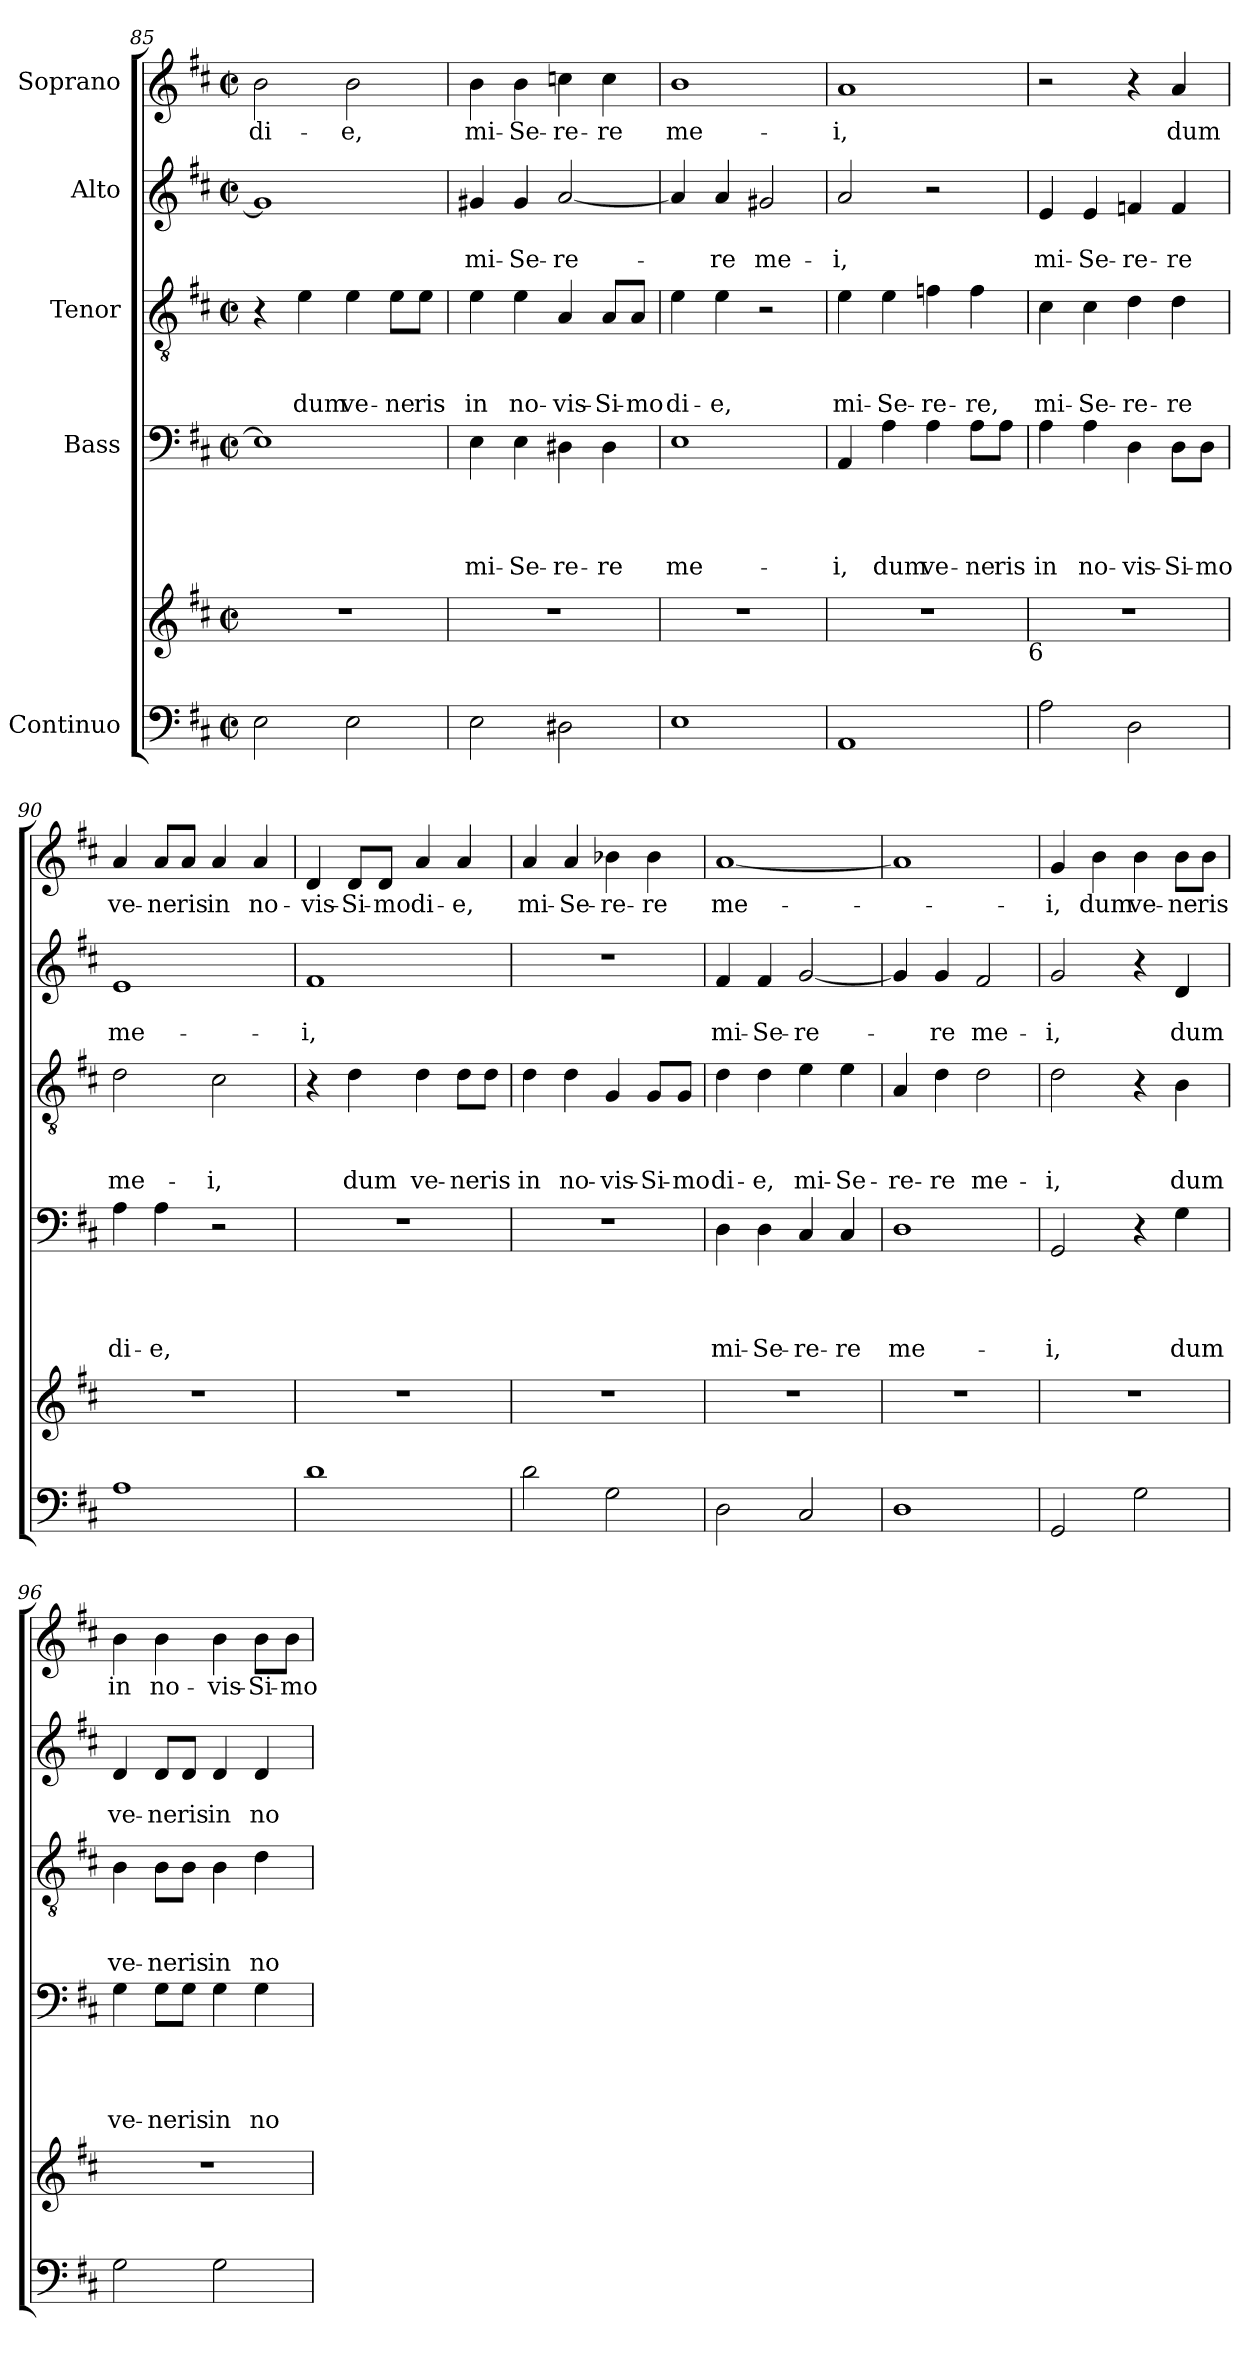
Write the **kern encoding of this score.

**kern	**kern	**kern	**text	**text	**text	**text	**kern	**text	**text	**text	**kern	**text	**text	**kern	**text
*part5	*part5	*part4	*part4	*part4	*part4	*part4	*part3	*part3	*part3	*part3	*part2	*part2	*part2	*part1	*part1
*staff6	*staff5	*staff4	*staff4	*staff4	*staff4	*staff4	*staff3	*staff3	*staff3	*staff3	*staff2	*staff2	*staff2	*staff1	*staff1
*I"Continuo	*	*I"Bass	*	*	*	*	*I"Tenor	*	*	*	*I"Alto	*	*	*I"Soprano	*
*clefF4	*clefG2	*clefF4	*	*	*	*	*clefGv2	*	*	*	*clefG2	*	*	*clefG2	*
*k[f#c#]	*k[f#c#]	*k[f#c#]	*	*	*	*	*k[f#c#]	*	*	*	*k[f#c#]	*	*	*k[f#c#]	*
*D:	*D:	*D:	*	*	*	*	*D:	*	*	*	*D:	*	*	*D:	*
*M2/2	*M2/2	*M2/2	*	*	*	*	*M2/2	*	*	*	*M2/2	*	*	*M2/2	*
*met(c|)	*met(c|)	*met(c|)	*	*	*	*	*met(c|)	*	*	*	*met(c|)	*	*	*met(c|)	*
=85	=85	=85	=85	=85	=85	=85	=85	=85	=85	=85	=85	=85	=85	=85	=85
!	!	!	!	!	!	!	!	!	!	!	!	!	!	!	!LO:LY:b
2E\	1r	1E]	.	.	.	.	4r	.	.	.	1g#]	.	.	2b\	di-
!	!	!	!	!	!	!	!	!	!	!LO:LY:b	!	!	!	!	!
.	.	.	.	.	.	.	4e\	.	.	dum	.	.	.	.	.
!	!	!	!	!	!	!	!	!	!	!LO:LY:b	!	!	!	!	!LO:LY:b
2E\	.	.	.	.	.	.	4e\	.	.	ve-	.	.	.	2b\	-e,
!	!	!	!	!	!	!	!	!	!	!LO:LY:b	!	!	!	!	!
.	.	.	.	.	.	.	8e\L	.	.	-ne	.	.	.	.	.
!	!	!	!	!	!	!	!	!	!	!LO:LY:b	!	!	!	!	!
.	.	.	.	.	.	.	8e\J	.	.	ris	.	.	.	.	.
=86	=86	=86	=86	=86	=86	=86	=86	=86	=86	=86	=86	=86	=86	=86	=86
!	!	!	!	!	!	!LO:LY:b	!	!	!	!LO:LY:b	!	!	!LO:LY:b	!	!LO:LY:b
2E\	1r	4E\	.	.	.	mi-	4e\	.	.	in	4g#X/	.	mi-	4b\	mi-
!	!	!	!	!	!	!LO:LY:b	!	!	!	!LO:LY:b	!	!	!LO:LY:b	!	!LO:LY:b
.	.	4E\	.	.	.	-Se-	4e\	.	.	no-	4g#/	.	-Se-	4b\	-Se-
!	!	!	!	!	!	!LO:LY:b	!	!	!	!LO:LY:b	!	!	!LO:LY:b	!	!LO:LY:b
2D#X\	.	4D#X\	.	.	.	-re-	4A/	.	.	-vis-	[<2a/	.	-re-	4ccn\	-re-
!	!	!	!	!	!	!LO:LY:b	!	!	!	!LO:LY:b	!	!	!	!	!LO:LY:b
.	.	4D#\	.	.	.	-re	8A/L	.	.	-Si-	.	.	.	4cc\	-re
!	!	!	!	!	!	!	!	!	!	!LO:LY:b	!	!	!	!	!
.	.	.	.	.	.	.	8A/J	.	.	-mo	.	.	.	.	.
=87	=87	=87	=87	=87	=87	=87	=87	=87	=87	=87	=87	=87	=87	=87	=87
!	!	!	!	!	!	!LO:LY:b	!	!	!	!LO:LY:b	!	!	!	!	!LO:LY:b
1E>	1r	1E	.	.	.	me-	4e\	.	.	di-	4a/]	.	.	1b	me-
!	!	!	!	!	!	!	!	!	!	!LO:LY:b	!	!	!LO:LY:b	!	!
.	.	.	.	.	.	.	4e\	.	.	-e,	4a/	.	-re	.	.
!	!	!	!	!	!	!	!	!	!	!	!	!	!LO:LY:b	!	!
.	.	.	.	.	.	.	2r	.	.	.	2g#X/	.	me-	.	.
=88	=88	=88	=88	=88	=88	=88	=88	=88	=88	=88	=88	=88	=88	=88	=88
!	!	!	!	!	!	!LO:LY:b	!	!	!	!LO:LY:b	!	!	!LO:LY:b	!	!LO:LY:b
1AA	1r	4AA/	.	.	.	-i,	4e\	.	.	mi-	2a/	.	-i,	1a	-i,
!	!	!	!	!	!	!LO:LY:b	!	!	!	!LO:LY:b	!	!	!	!	!
.	.	4A\	.	.	.	dum	4e\	.	.	-Se-	.	.	.	.	.
!	!	!	!	!	!	!LO:LY:b	!	!	!	!LO:LY:b	!	!	!	!	!
.	.	4A\	.	.	.	ve-	4fn\	.	.	-re-	2r	.	.	.	.
!	!	!	!	!	!	!LO:LY:b	!	!	!	!LO:LY:b	!	!	!	!	!
.	.	8A\L	.	.	.	-ne	4f\	.	.	-re,	.	.	.	.	.
!	!	!	!	!	!	!LO:LY:b	!	!	!	!	!	!	!	!	!
.	.	8A\J	.	.	.	ris	.	.	.	.	.	.	.	.	.
!	!LO:TX:b:t=6	!	!	!	!	!	!	!	!	!	!	!	!	!	!
!!LO:LB:g=z
=89	=89	=89	=89	=89	=89	=89	=89	=89	=89	=89	=89	=89	=89	=89	=89
!	!	!	!	!	!	!LO:LY:b	!	!	!	!LO:LY:b	!	!	!LO:LY:b	!	!
2A\	1r	4A\	.	.	.	in	4c#\	.	.	mi-	4e/	.	mi-	2r	.
!	!	!	!	!	!	!LO:LY:b	!	!	!	!LO:LY:b	!	!	!LO:LY:b	!	!
.	.	4A\	.	.	.	no-	4c#\	.	.	-Se-	4e/	.	-Se-	.	.
!	!	!	!	!	!	!LO:LY:b	!	!	!	!LO:LY:b	!	!	!LO:LY:b	!	!
2D\	.	4D\	.	.	.	-vis-	4d\	.	.	-re-	4fn/	.	-re-	4r	.
!	!	!	!	!	!	!LO:LY:b	!	!	!	!LO:LY:b	!	!	!LO:LY:b	!	!LO:LY:b
.	.	8D\L	.	.	.	-Si-	4d\	.	.	-re	4f/	.	-re	4a/	dum
!	!	!	!	!	!	!LO:LY:b	!	!	!	!	!	!	!	!	!
.	.	8D\J	.	.	.	-mo	.	.	.	.	.	.	.	.	.
=90	=90	=90	=90	=90	=90	=90	=90	=90	=90	=90	=90	=90	=90	=90	=90
!	!	!	!	!	!	!LO:LY:b	!	!	!	!LO:LY:b	!	!	!LO:LY:b	!	!LO:LY:b
1A	1r	4A\	.	.	.	di-	2d\	.	.	me-	1e	.	me-	4a/	ve-
!	!	!	!	!	!	!LO:LY:b	!	!	!	!	!	!	!	!	!LO:LY:b
.	.	4A\	.	.	.	-e,	.	.	.	.	.	.	.	8a/L	-ne
!	!	!	!	!	!	!	!	!	!	!	!	!	!	!	!LO:LY:b
.	.	.	.	.	.	.	.	.	.	.	.	.	.	8a/J	ris
!	!	!	!	!	!	!	!	!	!	!LO:LY:b	!	!	!	!	!LO:LY:b
.	.	2r	.	.	.	.	2c#\	.	.	-i,	.	.	.	4a/	in
!	!	!	!	!	!	!	!	!	!	!	!	!	!	!	!LO:LY:b
.	.	.	.	.	.	.	.	.	.	.	.	.	.	4a/	no-
=91	=91	=91	=91	=91	=91	=91	=91	=91	=91	=91	=91	=91	=91	=91	=91
!	!	!	!	!	!	!	!	!	!	!	!	!	!LO:LY:b	!	!LO:LY:b
1d	1r	1r	.	.	.	.	4r	.	.	.	1f#i	.	-i,	4d/	-vis-
!	!	!	!	!	!	!	!	!	!	!LO:LY:b	!	!	!	!	!LO:LY:b
.	.	.	.	.	.	.	4d\	.	.	dum	.	.	.	8d/L	-Si-
!	!	!	!	!	!	!	!	!	!	!	!	!	!	!	!LO:LY:b
.	.	.	.	.	.	.	.	.	.	.	.	.	.	8d/J	-mo
!	!	!	!	!	!	!	!	!	!	!LO:LY:b	!	!	!	!	!LO:LY:b
.	.	.	.	.	.	.	4d\	.	.	ve-	.	.	.	4a/	di-
!	!	!	!	!	!	!	!	!	!	!LO:LY:b	!	!	!	!	!LO:LY:b
.	.	.	.	.	.	.	8d\L	.	.	-ne	.	.	.	4a/	-e,
!	!	!	!	!	!	!	!	!	!	!LO:LY:b	!	!	!	!	!
.	.	.	.	.	.	.	8d\J	.	.	ris	.	.	.	.	.
=92	=92	=92	=92	=92	=92	=92	=92	=92	=92	=92	=92	=92	=92	=92	=92
!	!	!	!	!	!	!	!	!	!	!LO:LY:b	!	!	!	!	!LO:LY:b
2d\	1r	1r	.	.	.	.	4d\	.	.	in	1r	.	.	4a/	mi-
!	!	!	!	!	!	!	!	!	!	!LO:LY:b	!	!	!	!	!LO:LY:b
.	.	.	.	.	.	.	4d\	.	.	no-	.	.	.	4a/	-Se-
!	!	!	!	!	!	!	!	!	!	!LO:LY:b	!	!	!	!	!LO:LY:b
2G\	.	.	.	.	.	.	4G/	.	.	-vis-	.	.	.	4b-X\	-re-
!	!	!	!	!	!	!	!	!	!	!LO:LY:b	!	!	!	!	!LO:LY:b
.	.	.	.	.	.	.	8G/L	.	.	-Si-	.	.	.	4b-\	-re
!	!	!	!	!	!	!	!	!	!	!LO:LY:b	!	!	!	!	!
.	.	.	.	.	.	.	8G/J	.	.	-mo	.	.	.	.	.
=93	=93	=93	=93	=93	=93	=93	=93	=93	=93	=93	=93	=93	=93	=93	=93
!	!	!	!	!	!	!LO:LY:b	!	!	!	!LO:LY:b	!	!	!LO:LY:b	!	!LO:LY:b
2D\	1r	4D\	.	.	.	mi-	4d\	.	.	di-	4f#/	.	mi-	[<1a	me-
!	!	!	!	!	!	!LO:LY:b	!	!	!	!LO:LY:b	!	!	!LO:LY:b	!	!
.	.	4D\	.	.	.	-Se-	4d\	.	.	-e,	4f#/	.	-Se-	.	.
!	!	!	!	!	!	!LO:LY:b	!	!	!	!LO:LY:b	!	!	!LO:LY:b	!	!
2C#/	.	4C#/	.	.	.	-re-	4e\	.	.	mi-	[<2g/	.	-re-	.	.
!	!	!	!	!	!	!LO:LY:b	!	!	!	!LO:LY:b	!	!	!	!	!
.	.	4C#/	.	.	.	-re	4e\	.	.	-Se-	.	.	.	.	.
=94	=94	=94	=94	=94	=94	=94	=94	=94	=94	=94	=94	=94	=94	=94	=94
!	!	!	!	!	!	!LO:LY:b	!	!	!	!LO:LY:b	!	!	!	!	!
1D>	1r	1D	.	.	.	me-	4A/	.	.	-re-	4g/]	.	.	1a]	.
!	!	!	!	!	!	!	!	!	!	!LO:LY:b	!	!	!LO:LY:b	!	!
.	.	.	.	.	.	.	4d\	.	.	-re	4g/	.	-re	.	.
!	!	!	!	!	!	!	!	!	!	!LO:LY:b	!	!	!LO:LY:b	!	!
.	.	.	.	.	.	.	2d\	.	.	me-	2f#/	.	me-	.	.
!!LO:PB:g=z
=95	=95	=95	=95	=95	=95	=95	=95	=95	=95	=95	=95	=95	=95	=95	=95
!	!	!	!	!	!	!LO:LY:b	!	!	!	!LO:LY:b	!	!	!LO:LY:b	!	!LO:LY:b
2GG/	1r	2GG/	.	.	.	-i,	2d\	.	.	-i,	2g/	.	-i,	4g/	-i,
!	!	!	!	!	!	!	!	!	!	!	!	!	!	!	!LO:LY:b
.	.	.	.	.	.	.	.	.	.	.	.	.	.	4b\	dum
!	!	!	!	!	!	!	!	!	!	!	!	!	!	!	!LO:LY:b
2G\	.	4r	.	.	.	.	4r	.	.	.	4r	.	.	4b\	ve-
!	!	!	!	!	!	!LO:LY:b	!	!	!	!LO:LY:b	!	!	!LO:LY:b	!	!LO:LY:b
.	.	4G\	.	.	.	dum	4B\	.	.	dum	4d/	.	dum	8b\L	-ne
!	!	!	!	!	!	!	!	!	!	!	!	!	!	!	!LO:LY:b
.	.	.	.	.	.	.	.	.	.	.	.	.	.	8b\J	ris
=96	=96	=96	=96	=96	=96	=96	=96	=96	=96	=96	=96	=96	=96	=96	=96
!	!	!	!	!	!	!LO:LY:b	!	!	!	!LO:LY:b	!	!	!LO:LY:b	!	!LO:LY:b
2G\	1r	4G\	.	.	.	ve-	4B\	.	.	ve-	4d/	.	ve-	4b\	in
!	!	!	!	!	!	!LO:LY:b	!	!	!	!LO:LY:b	!	!	!LO:LY:b	!	!LO:LY:b
.	.	8G\L	.	.	.	-ne	8B\L	.	.	-ne	8d/L	.	-ne	4b\	no-
!	!	!	!	!	!	!LO:LY:b	!	!	!	!LO:LY:b	!	!	!LO:LY:b	!	!
.	.	8G\J	.	.	.	ris	8B\J	.	.	ris	8d/J	.	ris	.	.
!	!	!	!	!	!	!LO:LY:b	!	!	!	!LO:LY:b	!	!	!LO:LY:b	!	!LO:LY:b
2G\	.	4G\	.	.	.	in	4B\	.	.	in	4d/	.	in	4b\	-vis-
!	!	!	!	!	!	!LO:LY:b	!	!	!	!LO:LY:b	!	!	!LO:LY:b	!	!LO:LY:b
.	.	4G\	.	.	.	no-	4d\	.	.	no-	4d/	.	no-	8b\L	-Si-
!	!	!	!	!	!	!	!	!	!	!	!	!	!	!	!LO:LY:b
.	.	.	.	.	.	.	.	.	.	.	.	.	.	8b\J	-mo
=	=	=	=	=	=	=	=	=	=	=	=	=	=	=	=
*-	*-	*-	*-	*-	*-	*-	*-	*-	*-	*-	*-	*-	*-	*-	*-
